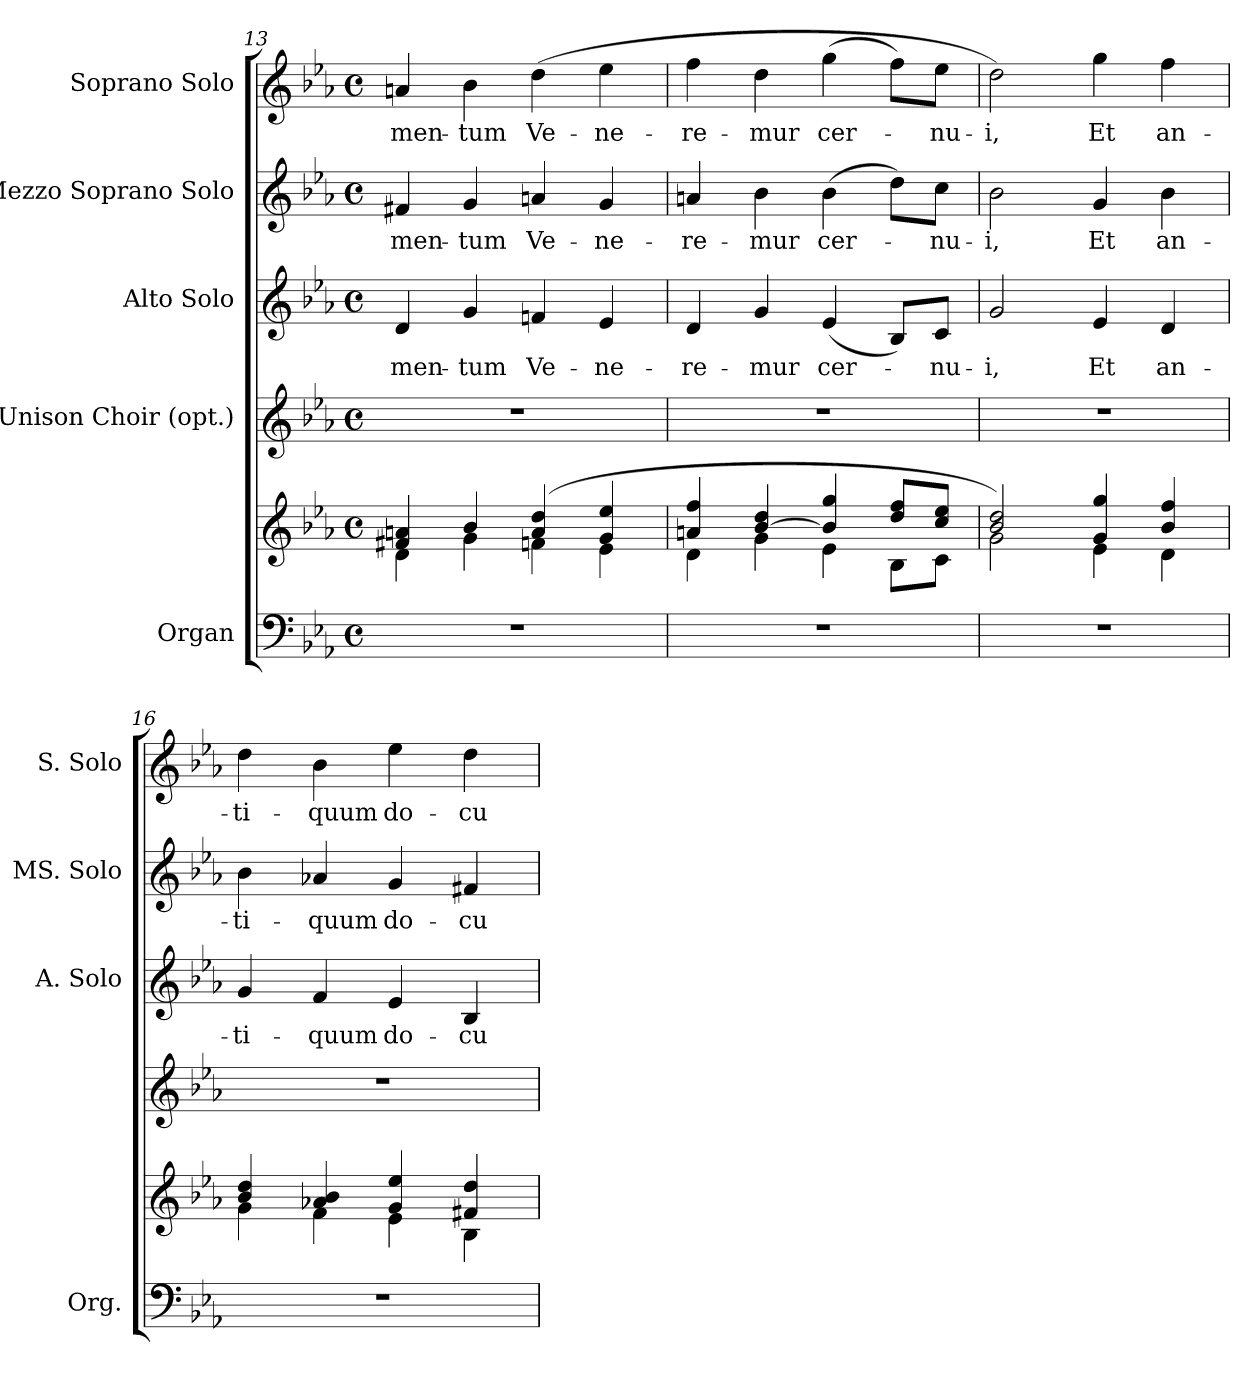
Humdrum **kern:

**kern	**kern	**kern	**kern	**text	**kern	**text	**kern	**text
*part5	*part5	*part4	*part3	*part3	*part2	*part2	*part1	*part1
*staff6	*staff5	*staff4	*staff3	*staff3	*staff2	*staff2	*staff1	*staff1
*I"Organ	*	*I"Unison Choir (opt.)	*I"Alto Solo	*	*I"Mezzo Soprano Solo	*	*I"Soprano Solo	*
*I'Org.	*	*	*I'A. Solo	*	*I'MS. Solo	*	*I'S. Solo	*
*clefF4	*clefG2	*clefG2	*clefG2	*	*clefG2	*	*clefG2	*
*k[b-e-a-]	*k[b-e-a-]	*k[b-e-a-]	*k[b-e-a-]	*	*k[b-e-a-]	*	*k[b-e-a-]	*
*E-:	*E-:	*E-:	*E-:	*	*E-:	*	*E-:	*
*M4/4	*M4/4	*M4/4	*M4/4	*	*M4/4	*	*M4/4	*
*met(c)	*met(c)	*met(c)	*met(c)	*	*met(c)	*	*met(c)	*
=13	=13	=13	=13	=13	=13	=13	=13	=13
*	*^	*	*	*	*	*	*	*
!	!	!	!	!	!LO:LY:b:color=#000000	!	!	!	!
!	!	!	!	!	!	!	!LO:LY:b:color=#000000	!	!
!	!	!	!	!	!	!	!	!	!LO:LY:b:color=#000000
1r	4f#Xi/ 4ani	4di\	1r	4di/	-men-	4f#Xi/	-men-	4ani/	-men-
!	!	!	!	!	!LO:LY:b:color=#000000	!	!	!	!
!	!	!	!	!	!	!	!LO:LY:b:color=#000000	!	!
!	!	!	!	!	!	!	!	!	!LO:LY:b:color=#000000
.	4b-i/	4gi\	.	4gi/	-tum	4gi/	-tum	4b-i\	-tum
!	!	!	!	!	!LO:LY:b:color=#000000	!	!	!	!
!	!	!	!	!	!	!	!LO:LY:b:color=#000000	!	!
!	!	!	!	!	!	!	!	!	!LO:LY:b:color=#000000
.	(4ai/ 4ddi	4fni\	.	4fni/	Ve-	4ani/	Ve-	(4ddi\	Ve-
!	!	!	!	!	!LO:LY:b:color=#000000	!	!	!	!
!	!	!	!	!	!	!	!LO:LY:b:color=#000000	!	!
!	!	!	!	!	!	!	!	!	!LO:LY:b:color=#000000
.	4gi/ 4ee-i	4e-i\	.	4e-i/	-ne-	4gi/	-ne-	4ee-i\	-ne-
!!LO:PB:g=z
=14	=14	=14	=14	=14	=14	=14	=14	=14	=14
!	!	!	!	!	!LO:LY:b:color=#000000	!	!	!	!
!	!	!	!	!	!	!	!LO:LY:b:color=#000000	!	!
!	!	!	!	!	!	!	!	!	!LO:LY:b:color=#000000
1r	4ani/ 4ffi	4di\	1r	4di/	-re-	4ani/	-re-	4ffi\	-re-
!	!	!	!	!	!LO:LY:b:color=#000000	!	!	!	!
!	!	!	!	!	!	!	!LO:LY:b:color=#000000	!	!
!	!	!	!	!	!	!	!	!	!LO:LY:b:color=#000000
.	[4b-i/ 4ddi	4gi\	.	4gi/	-mur	4b-i\	-mur	4ddi\	-mur
!	!	!	!	!	!LO:LY:b:color=#000000	!	!	!	!
!	!	!	!	!	!	!	!LO:LY:b:color=#000000	!	!
!	!	!	!	!	!	!	!	!	!LO:LY:b:color=#000000
.	4b-i/] 4ggi	4e-i\	.	(4e-i/	cer-	(4b-i\	cer-	(4ggi\	cer-
.	8ddi/ 8ffiL	8B-i\L	.	8B-i/L)	.	8ddi\L)	.	8ffi\L)	.
!	!	!	!	!	!LO:LY:b:color=#000000	!	!	!	!
!	!	!	!	!	!	!	!LO:LY:b:color=#000000	!	!
!	!	!	!	!	!	!	!	!	!LO:LY:b:color=#000000
.	8cci/ 8ee-iJ	8ci\J	.	8ci/J	-nu-	8cci\J	-nu-	8ee-i\J	-nu-
=15	=15	=15	=15	=15	=15	=15	=15	=15	=15
!	!	!	!	!	!LO:LY:b:color=#000000	!	!	!	!
!	!	!	!	!	!	!	!LO:LY:b:color=#000000	!	!
!	!	!	!	!	!	!	!	!	!LO:LY:b:color=#000000
1r	2b-i/ 2ddi)	2gi\	1r	2gi/	-i,	2b-i\	-i,	2ddi\)	-i,
!	!	!	!	!	!LO:LY:b:color=#000000	!	!	!	!
!	!	!	!	!	!	!	!LO:LY:b:color=#000000	!	!
!	!	!	!	!	!	!	!	!	!LO:LY:b:color=#000000
.	4gi/ 4ggi	4e-i\	.	4e-i/	Et	4gi/	Et	4ggi\	Et
!	!	!	!	!	!LO:LY:b:color=#000000	!	!	!	!
!	!	!	!	!	!	!	!LO:LY:b:color=#000000	!	!
!	!	!	!	!	!	!	!	!	!LO:LY:b:color=#000000
.	4b-i/ 4ffi	4di\	.	4di/	an-	4b-i\	an-	4ffi\	an-
=16	=16	=16	=16	=16	=16	=16	=16	=16	=16
!	!	!	!	!	!LO:LY:b:color=#000000	!	!	!	!
!	!	!	!	!	!	!	!LO:LY:b:color=#000000	!	!
!	!	!	!	!	!	!	!	!	!LO:LY:b:color=#000000
1r	4b-i/ 4ddi	4gi\	1r	4gi/	-ti-	4b-i\	-ti-	4ddi\	-ti-
!	!	!	!	!	!LO:LY:b:color=#000000	!	!	!	!
!	!	!	!	!	!	!	!LO:LY:b:color=#000000	!	!
!	!	!	!	!	!	!	!	!	!LO:LY:b:color=#000000
.	4a-Xi/ 4b-i	4fi\	.	4fi/	-quum	4a-Xi/	-quum	4b-i\	-quum
!	!	!	!	!	!LO:LY:b:color=#000000	!	!	!	!
!	!	!	!	!	!	!	!LO:LY:b:color=#000000	!	!
!	!	!	!	!	!	!	!	!	!LO:LY:b:color=#000000
.	4gi/ 4ee-i	4e-i\	.	4e-i/	do-	4gi/	do-	4ee-i\	do-
!	!	!	!	!	!LO:LY:b:color=#000000	!	!	!	!
!	!	!	!	!	!	!	!LO:LY:b:color=#000000	!	!
!	!	!	!	!	!	!	!	!	!LO:LY:b:color=#000000
.	4f#Xi/ 4ddi	4B-i\	.	4B-i/	-cu-	4f#Xi/	-cu-	4ddi\	-cu-
*	*v	*v	*	*	*	*	*	*	*
=	=	=	=	=	=	=	=	=
*-	*-	*-	*-	*-	*-	*-	*-	*-
